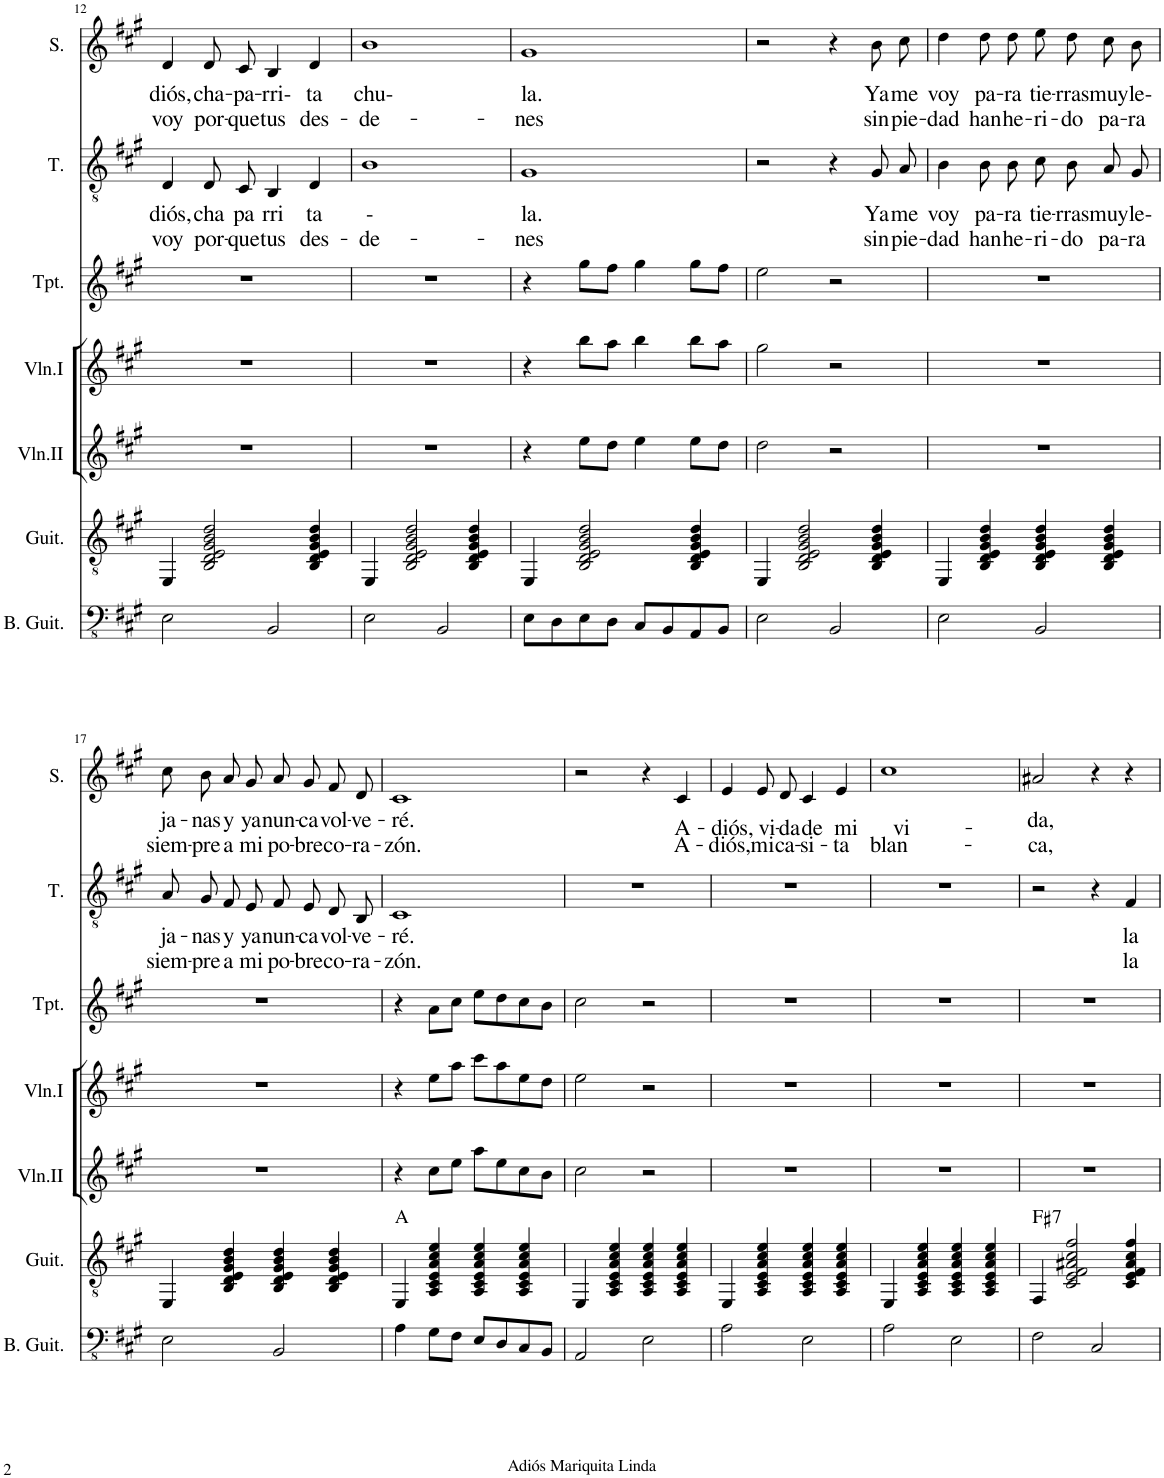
**kern	**kern	**harte	**kern	**kern	**kern	**kern	**text	**text	**kern	**text	**text
*part7	*part6	*part6	*part5	*part4	*part3	*part2	*part2	*part2	*part1	*part1	*part1
*staff7	*staff6	*	*staff5	*staff4	*staff3	*staff2	*staff2	*staff2	*staff1	*staff1	*staff1
*I"Bass Guitar	*I"Guitar	*	*I"Violin II	*I"Violin I	*I"Trumpet	*I"Tenor	*	*	*I"Soprano	*	*
*I'B. Guit.	*I'Guit.	*	*I'Vln.II	*I'Vln.I	*I'Tpt.	*I'T.	*	*	*I'S.	*	*
!!LO:PB:g=z
*clefFv4	*clefGv2	*	*clefG2	*clefG2	*clefG2	*clefGv2	*	*	*clefG2	*	*
*k[f#c#g#]	*k[f#c#g#]	*	*k[f#c#g#]	*k[f#c#g#]	*k[f#c#g#]	*k[f#c#g#]	*	*	*k[f#c#g#]	*	*
*M4/4	*M4/4	*	*M4/4	*M4/4	*M4/4	*M4/4	*	*	*M4/4	*	*
*met(c)	*met(c)	*	*met(c)	*met(c)	*met(c)	*met(c)	*	*	*met(c)	*	*
=12	=12	=12	=12	=12	=12	=12	=12	=12	=12	=12	=12
!	!	!	!	!	!	!	!LO:LY:b	!LO:LY:b	!	!LO:LY:b	!LO:LY:b
2EE\	4EE/	.	1r	1r	1r	4D/	diós,	voy	4d/	diós,	voy
!	!	!	!	!	!	!	!LO:LY:b	!LO:LY:b	!	!LO:LY:b	!LO:LY:b
.	2BB/ 2D/ 2E/ 2G#/ 2B/ 2d/	.	.	.	.	8D/L	cha	por-	8d/L	cha-	por-
!	!	!	!	!	!	!	!LO:LY:b	!LO:LY:b	!	!LO:LY:b	!LO:LY:b
.	.	.	.	.	.	8C#/J	pa	-que	8c#/J	-pa-	-que
!	!	!	!	!	!	!	!LO:LY:b	!LO:LY:b	!	!LO:LY:b	!LO:LY:b
2BBB/	.	.	.	.	.	4BB/	rri	tus	4B/	-rri-	tus
!	!	!	!	!	!	!	!LO:LY:b	!LO:LY:b	!	!LO:LY:b	!LO:LY:b
.	4BB/ 4D/ 4E/ 4G#/ 4B/ 4d/	.	.	.	.	4D/	ta	des-	4d/	ta	des-
=13	=13	=13	=13	=13	=13	=13	=13	=13	=13	=13	=13
!	!	!	!	!	!	!	!LO:LY:b	!LO:LY:b	!	!LO:LY:b	!LO:LY:b
2EE\	4EE/	.	1r	1r	1r	1B	-	-de-	1b	chu-	-de-
.	2BB/ 2D/ 2E/ 2G#/ 2B/ 2d/	.	.	.	.	.	.	.	.	.	.
2BBB/	.	.	.	.	.	.	.	.	.	.	.
.	4BB/ 4D/ 4E/ 4G#/ 4B/ 4d/	.	.	.	.	.	.	.	.	.	.
=14	=14	=14	=14	=14	=14	=14	=14	=14	=14	=14	=14
!	!	!	!	!	!	!	!LO:LY:b	!LO:LY:b	!	!LO:LY:b	!LO:LY:b
8EE\L	4EE/	.	4r	4r	4r	1G#	la.	-nes	1g#	la.	-nes
8DD\	.	.	.	.	.	.	.	.	.	.	.
8EE\	2BB/ 2D/ 2E/ 2G#/ 2B/ 2d/	.	8ee\L	8bb\L	8gg#\L	.	.	.	.	.	.
8DD\J	.	.	8dd\J	8aa\J	8ff#\J	.	.	.	.	.	.
8CC#/L	.	.	4ee\	4bb\	4gg#\	.	.	.	.	.	.
8BBB/	.	.	.	.	.	.	.	.	.	.	.
8AAA/	4BB/ 4D/ 4E/ 4G#/ 4B/ 4d/	.	8ee\L	8bb\L	8gg#\L	.	.	.	.	.	.
8BBB/J	.	.	8dd\J	8aa\J	8ff#\J	.	.	.	.	.	.
=15	=15	=15	=15	=15	=15	=15	=15	=15	=15	=15	=15
2EE\	4EE/	.	2dd\	2gg#\	2ee\	2r	.	.	2r	.	.
.	2BB/ 2D/ 2E/ 2G#/ 2B/ 2d/	.	.	.	.	.	.	.	.	.	.
2BBB/	.	.	2r	2r	2r	4r	.	.	4r	.	.
!	!	!	!	!	!	!	!LO:LY:b	!LO:LY:b	!	!LO:LY:b	!LO:LY:b
.	4BB/ 4D/ 4E/ 4G#/ 4B/ 4d/	.	.	.	.	8G#/L	Ya	sin	8b\L	Ya	sin
!	!	!	!	!	!	!	!LO:LY:b	!LO:LY:b	!	!LO:LY:b	!LO:LY:b
.	.	.	.	.	.	8A/J	me	pie-	8cc#\J	me	pie-
=16	=16	=16	=16	=16	=16	=16	=16	=16	=16	=16	=16
!	!	!	!	!	!	!	!LO:LY:b	!LO:LY:b	!	!LO:LY:b	!LO:LY:b
2EE\	4EE/	.	1r	1r	1r	4B\	voy	-dad	4dd\	voy	-dad
!	!	!	!	!	!	!	!LO:LY:b	!LO:LY:b	!	!LO:LY:b	!LO:LY:b
.	4BB/ 4D/ 4E/ 4G#/ 4B/ 4d/	.	.	.	.	8B\L	pa-	han	8dd\L	pa-	han
!	!	!	!	!	!	!	!LO:LY:b	!LO:LY:b	!	!LO:LY:b	!LO:LY:b
.	.	.	.	.	.	8B\J	-ra	he-	8dd\J	-ra	he-
!	!	!	!	!	!	!	!LO:LY:b	!LO:LY:b	!	!LO:LY:b	!LO:LY:b
2BBB/	4BB/ 4D/ 4E/ 4G#/ 4B/ 4d/	.	.	.	.	8c#\L	tie-	-ri-	8ee\L	tie-	-ri-
!	!	!	!	!	!	!	!LO:LY:b	!LO:LY:b	!	!LO:LY:b	!LO:LY:b
.	.	.	.	.	.	8B\J	-rras	-do	8dd\J	-rras	-do
!	!	!	!	!	!	!	!LO:LY:b	!LO:LY:b	!	!LO:LY:b	!LO:LY:b
.	4BB/ 4D/ 4E/ 4G#/ 4B/ 4d/	.	.	.	.	8A/L	muy	pa-	8cc#\L	muy	pa-
!	!	!	!	!	!	!	!LO:LY:b	!LO:LY:b	!	!LO:LY:b	!LO:LY:b
.	.	.	.	.	.	8G#/J	le-	-ra	8b\J	le-	-ra
!!LO:LB:g=z
=17	=17	=17	=17	=17	=17	=17	=17	=17	=17	=17	=17
!	!	!	!	!	!	!	!LO:LY:b	!LO:LY:b	!	!LO:LY:b	!LO:LY:b
2EE\	4EE/	.	1r	1r	1r	8A/L	ja-	siem-	8cc#\L	ja-	siem-
!	!	!	!	!	!	!	!LO:LY:b	!LO:LY:b	!	!LO:LY:b	!LO:LY:b
.	.	.	.	.	.	8G#/J	-nas	-pre	8b\J	-nas	-pre
!	!	!	!	!	!	!	!LO:LY:b	!LO:LY:b	!	!LO:LY:b	!LO:LY:b
.	4BB/ 4D/ 4E/ 4G#/ 4B/ 4d/	.	.	.	.	8F#/L	y	a	8a/L	y	a
!	!	!	!	!	!	!	!LO:LY:b	!LO:LY:b	!	!LO:LY:b	!LO:LY:b
.	.	.	.	.	.	8E/J	ya	mi	8g#/J	ya	mi
!	!	!	!	!	!	!	!LO:LY:b	!LO:LY:b	!	!LO:LY:b	!LO:LY:b
2BBB/	4BB/ 4D/ 4E/ 4G#/ 4B/ 4d/	.	.	.	.	8F#/L	nun-	po-	8a/L	nun-	po-
!	!	!	!	!	!	!	!LO:LY:b	!LO:LY:b	!	!LO:LY:b	!LO:LY:b
.	.	.	.	.	.	8E/J	-ca	-bre	8g#/J	-ca	-bre
!	!	!	!	!	!	!	!LO:LY:b	!LO:LY:b	!	!LO:LY:b	!LO:LY:b
.	4BB/ 4D/ 4E/ 4G#/ 4B/ 4d/	.	.	.	.	8D/L	vol-	co-	8f#/L	vol-	co-
!	!	!	!	!	!	!	!LO:LY:b	!LO:LY:b	!	!LO:LY:b	!LO:LY:b
.	.	.	.	.	.	8BB/J	-ve-	-ra-	8d/J	-ve-	-ra-
=18	=18	=18	=18	=18	=18	=18	=18	=18	=18	=18	=18
!	!	!	!	!	!	!	!LO:LY:b	!LO:LY:b	!	!LO:LY:b	!LO:LY:b
4AA\	4EE/	A:maj	4r	4r	4r	1C#	-ré.	-zón.	1c#	-ré.	-zón.
8GG#\L	4AA/ 4C#/ 4E/ 4A/ 4c#/ 4e/	.	8cc#\L	8ee\L	8a\L	.	.	.	.	.	.
8FF#\J	.	.	8ee\J	8aa\J	8cc#\J	.	.	.	.	.	.
8EE/L	4AA/ 4C#/ 4E/ 4A/ 4c#/ 4e/	.	8aa\L	8ccc#\L	8ee\L	.	.	.	.	.	.
8DD/	.	.	8ee\	8aa\	8dd\	.	.	.	.	.	.
8CC#/	4AA/ 4C#/ 4E/ 4A/ 4c#/ 4e/	.	8cc#\	8ee\	8cc#\	.	.	.	.	.	.
8BBB/J	.	.	8b\J	8dd\J	8b\J	.	.	.	.	.	.
=19	=19	=19	=19	=19	=19	=19	=19	=19	=19	=19	=19
2AAA/	4EE/	.	2cc#\	2ee\	2cc#\	1r	.	.	2r	.	.
.	4AA/ 4C#/ 4E/ 4A/ 4c#/ 4e/	.	.	.	.	.	.	.	.	.	.
2EE\	4AA/ 4C#/ 4E/ 4A/ 4c#/ 4e/	.	2r	2r	2r	.	.	.	4r	.	.
!	!	!	!	!	!	!	!	!	!	!LO:LY:b	!LO:LY:b
.	4AA/ 4C#/ 4E/ 4A/ 4c#/ 4e/	.	.	.	.	.	.	.	4c#/	A-	A-
=20	=20	=20	=20	=20	=20	=20	=20	=20	=20	=20	=20
!	!	!	!	!	!	!	!	!	!	!LO:LY:b	!LO:LY:b
2AA\	4EE/	.	1r	1r	1r	1r	.	.	4e/	-diós,	-diós,
!	!	!	!	!	!	!	!	!	!	!LO:LY:b	!LO:LY:b
.	4AA/ 4C#/ 4E/ 4A/ 4c#/ 4e/	.	.	.	.	.	.	.	8e/L	vi-	mi
!	!	!	!	!	!	!	!	!	!	!LO:LY:b	!LO:LY:b
.	.	.	.	.	.	.	.	.	8d/J	-da	ca-
!	!	!	!	!	!	!	!	!	!	!LO:LY:b	!LO:LY:b
2EE\	4AA/ 4C#/ 4E/ 4A/ 4c#/ 4e/	.	.	.	.	.	.	.	4c#/	de	-si-
!	!	!	!	!	!	!	!	!	!	!LO:LY:b	!LO:LY:b
.	4AA/ 4C#/ 4E/ 4A/ 4c#/ 4e/	.	.	.	.	.	.	.	4e/	mi	-ta
=21	=21	=21	=21	=21	=21	=21	=21	=21	=21	=21	=21
!	!	!	!	!	!	!	!	!	!	!LO:LY:b	!LO:LY:b
2AA\	4EE/	.	1r	1r	1r	1r	.	.	1cc#	vi-	blan-
.	4AA/ 4C#/ 4E/ 4A/ 4c#/ 4e/	.	.	.	.	.	.	.	.	.	.
2EE\	4AA/ 4C#/ 4E/ 4A/ 4c#/ 4e/	.	.	.	.	.	.	.	.	.	.
.	4AA/ 4C#/ 4E/ 4A/ 4c#/ 4e/	.	.	.	.	.	.	.	.	.	.
=22	=22	=22	=22	=22	=22	=22	=22	=22	=22	=22	=22
!	!	!LO:H:kt=7	!	!	!	!	!	!	!	!LO:LY:b	!LO:LY:b
2FF#\	4FF#/	F#:7	1r	1r	1r	2r	.	.	2a#X/	-da,	-ca,
.	2C#/ 2E/ 2F#/ 2A#X/ 2c#/ 2f#/	.	.	.	.	.	.	.	.	.	.
2CC#/	.	.	.	.	.	4r	.	.	4r	.	.
!	!	!	!	!	!	!	!LO:LY:b	!LO:LY:b	!	!	!
.	4C#/ 4E/ 4F#/ 4A#/ 4c#/ 4f#/	.	.	.	.	4F#/	la	la	4r	.	.
=	=	=	=	=	=	=	=	=	=	=	=
*-	*-	*-	*-	*-	*-	*-	*-	*-	*-	*-	*-
